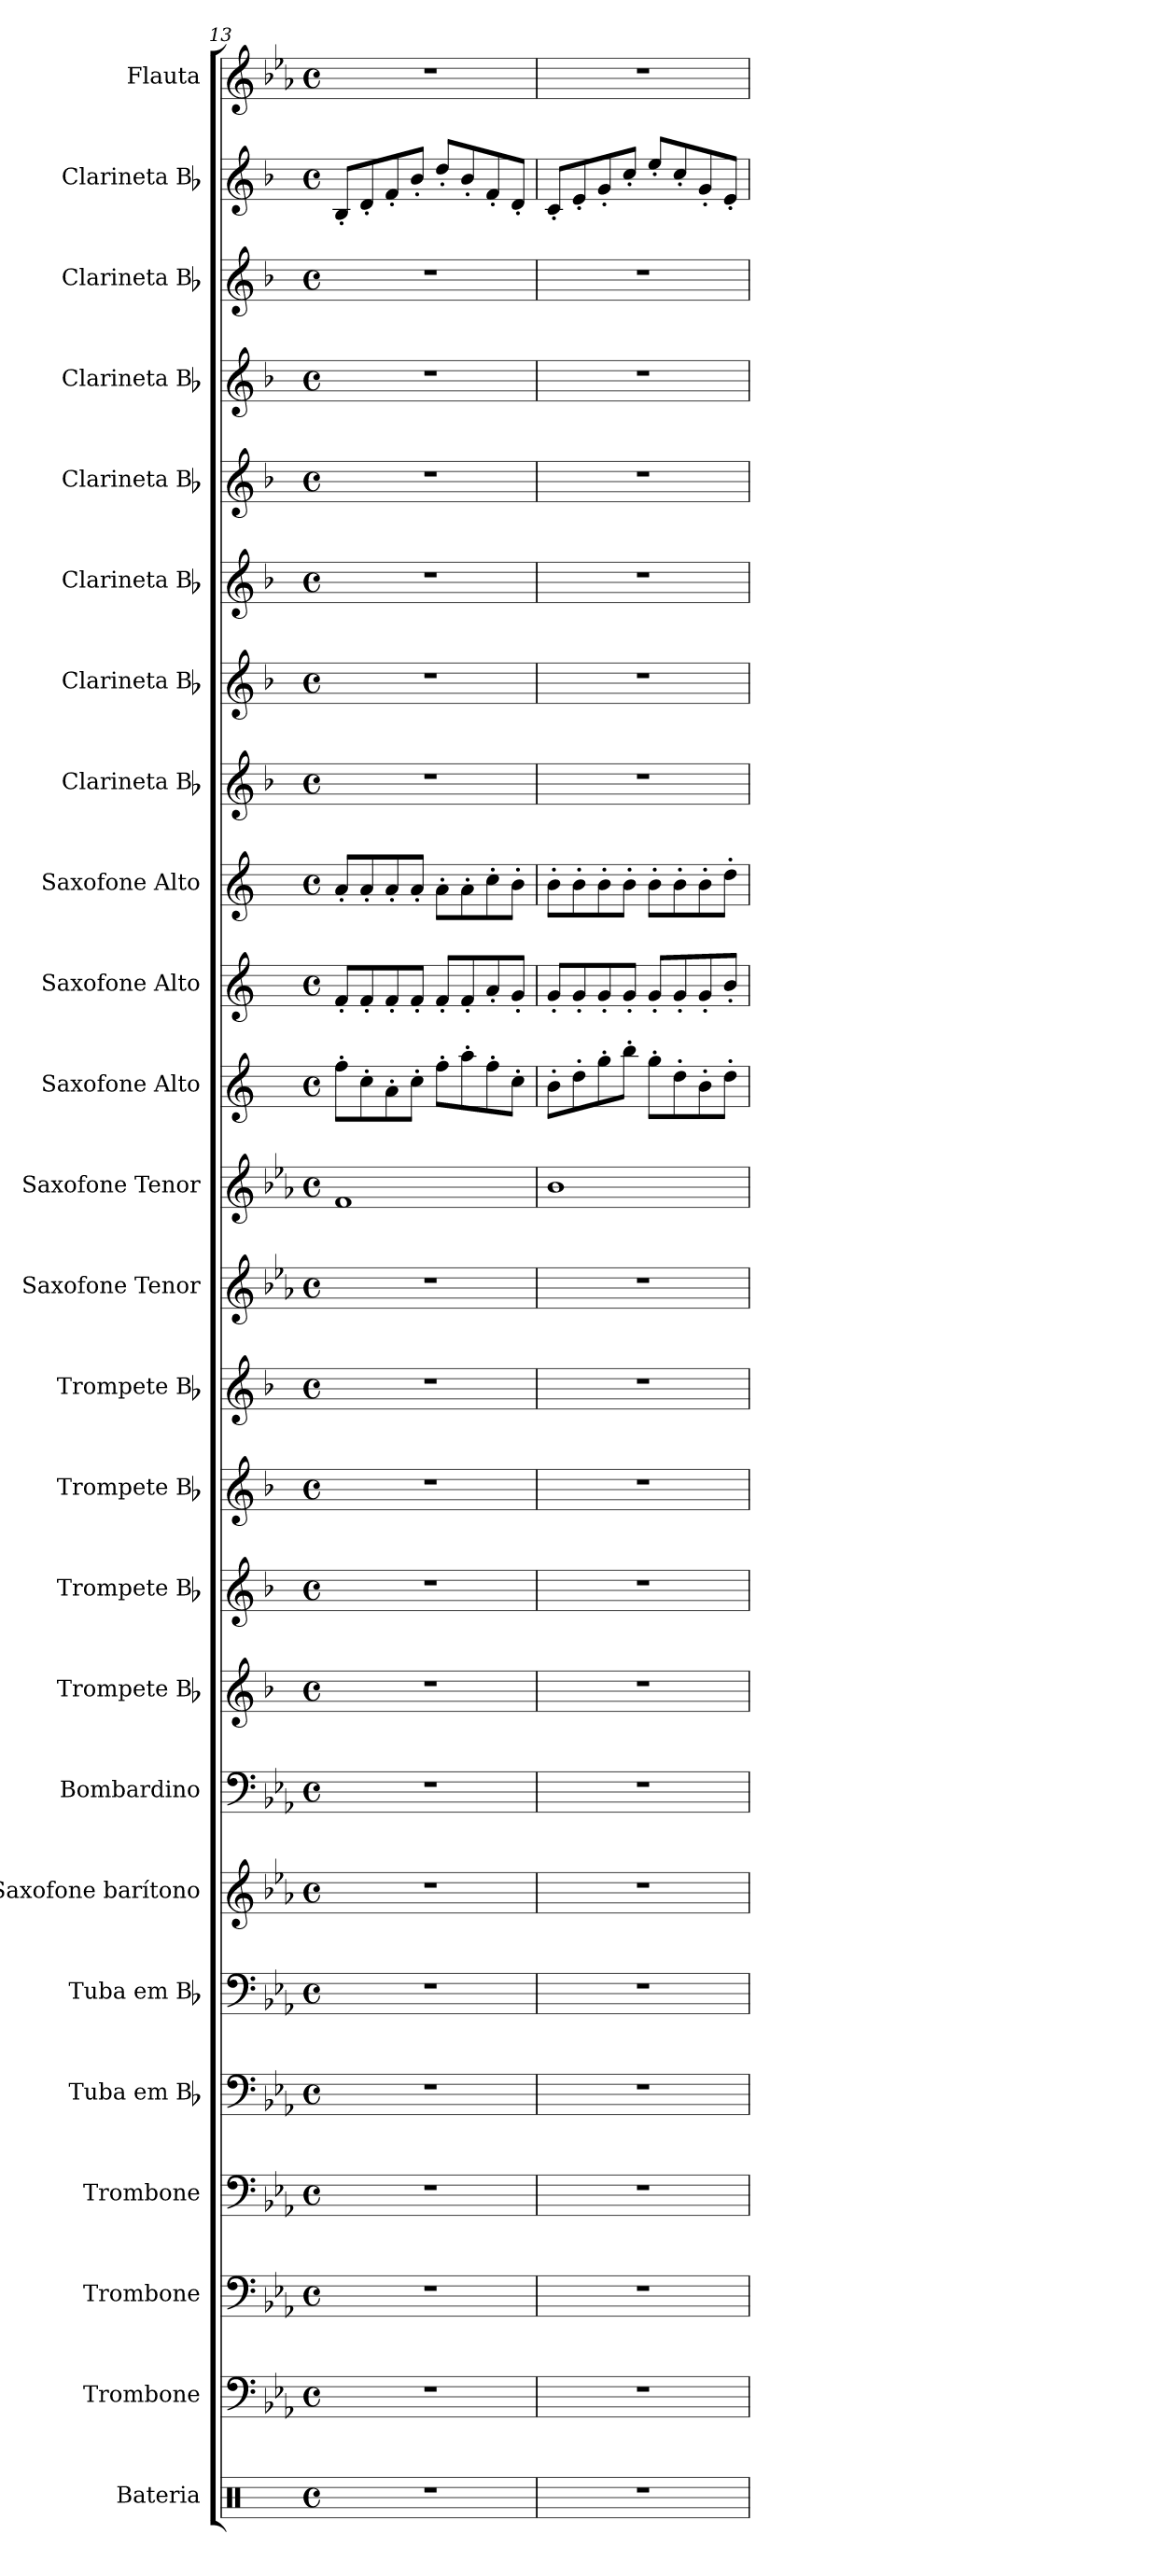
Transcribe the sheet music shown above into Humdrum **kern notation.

**kern	**kern	**kern	**kern	**kern	**kern	**kern	**kern	**kern	**kern	**kern	**kern	**kern	**kern	**kern	**kern	**kern	**kern	**kern	**kern	**kern	**kern	**kern	**kern	**kern
*part25	*part24	*part23	*part22	*part21	*part20	*part19	*part18	*part17	*part16	*part15	*part14	*part13	*part12	*part11	*part10	*part9	*part8	*part7	*part6	*part5	*part4	*part3	*part2	*part1
*staff25	*staff24	*staff23	*staff22	*staff21	*staff20	*staff19	*staff18	*staff17	*staff16	*staff15	*staff14	*staff13	*staff12	*staff11	*staff10	*staff9	*staff8	*staff7	*staff6	*staff5	*staff4	*staff3	*staff2	*staff1
*I"Bateria	*I"Trombone	*I"Trombone	*I"Trombone	*I"Tuba em Bb	*I"Tuba em Bb	*I"Saxofone barítono	*I"Bombardino	*I"Trompete Bb	*I"Trompete Bb	*I"Trompete Bb	*I"Trompete Bb	*I"Saxofone Tenor	*I"Saxofone Tenor	*I"Saxofone Alto	*I"Saxofone Alto	*I"Saxofone Alto	*I"Clarineta Bb	*I"Clarineta Bb	*I"Clarineta Bb	*I"Clarineta Bb	*I"Clarineta Bb	*I"Clarineta Bb	*I"Clarineta Bb	*I"Flauta
*I'Bat.	*I'Tbn.	*I'Tbn.	*I'Tbn.	*I'Tu. Bb	*I'Tu. Bb	*	*I'Bomb.	*I'Tpt. Bb	*I'Tpt. Bb	*I'Tpt. Bb	*I'Tpt. Bb	*I'Sax. Tn.	*I'Sax. Tn.	*	*	*	*I'Cl. Bb	*I'Cl. Bb	*I'Cl. Bb	*I'Cl. Bb	*I'Cl. Bb	*I'Cl. Bb	*I'Cl. Bb	*I'Fl.
!!LO:PB:g=z
*clefX	*clefF4	*clefF4	*clefF4	*clefF4	*clefF4	*clefG2	*clefF4	*clefG2	*clefG2	*clefG2	*clefG2	*clefG2	*clefG2	*clefG2	*clefG2	*clefG2	*clefG2	*clefG2	*clefG2	*clefG2	*clefG2	*clefG2	*clefG2	*clefG2
*	*	*	*	*	*	*ITrd12c21	*	*ITrd1c2	*ITrd1c2	*ITrd1c2	*ITrd1c2	*ITrd8c14	*ITrd8c14	*ITrd5c9	*ITrd5c9	*ITrd5c9	*ITrd1c2	*ITrd1c2	*ITrd1c2	*ITrd1c2	*ITrd1c2	*ITrd1c2	*ITrd1c2	*
*k[]	*k[b-e-a-]	*k[b-e-a-]	*k[b-e-a-]	*k[b-e-a-]	*k[b-e-a-]	*k[b-e-a-]	*k[b-e-a-]	*k[b-e-a-]	*k[b-e-a-]	*k[b-e-a-]	*k[b-e-a-]	*k[b-e-a-]	*k[b-e-a-]	*k[b-e-a-]	*k[b-e-a-]	*k[b-e-a-]	*k[b-e-a-]	*k[b-e-a-]	*k[b-e-a-]	*k[b-e-a-]	*k[b-e-a-]	*k[b-e-a-]	*k[b-e-a-]	*k[b-e-a-]
*M4/4	*M4/4	*M4/4	*M4/4	*M4/4	*M4/4	*M4/4	*M4/4	*M4/4	*M4/4	*M4/4	*M4/4	*M4/4	*M4/4	*M4/4	*M4/4	*M4/4	*M4/4	*M4/4	*M4/4	*M4/4	*M4/4	*M4/4	*M4/4	*M4/4
*met(c)	*met(c)	*met(c)	*met(c)	*met(c)	*met(c)	*met(c)	*met(c)	*met(c)	*met(c)	*met(c)	*met(c)	*met(c)	*met(c)	*met(c)	*met(c)	*met(c)	*met(c)	*met(c)	*met(c)	*met(c)	*met(c)	*met(c)	*met(c)	*met(c)
=13	=13	=13	=13	=13	=13	=13	=13	=13	=13	=13	=13	=13	=13	=13	=13	=13	=13	=13	=13	=13	=13	=13	=13	=13
1r	1r	1r	1r	1r	1r	1r	1r	1r	1r	1r	1r	1r	1F	8a-'\L	8A-'/L	8c'/L	1r	1r	1r	1r	1r	1r	8A-'/L	1r
.	.	.	.	.	.	.	.	.	.	.	.	.	.	8e-'\	8A-'/	8c'/	.	.	.	.	.	.	8c'/	.
.	.	.	.	.	.	.	.	.	.	.	.	.	.	8c'\	8A-'/	8c'/	.	.	.	.	.	.	8e-'/	.
.	.	.	.	.	.	.	.	.	.	.	.	.	.	8e-'\J	8A-'/J	8c'/J	.	.	.	.	.	.	8a-'/J	.
.	.	.	.	.	.	.	.	.	.	.	.	.	.	8a-'\L	8A-'/L	8c'\L	.	.	.	.	.	.	8cc'/L	.
.	.	.	.	.	.	.	.	.	.	.	.	.	.	8cc'\	8A-'/	8c'\	.	.	.	.	.	.	8a-'/	.
.	.	.	.	.	.	.	.	.	.	.	.	.	.	8a-'\	8c'/	8e-'\	.	.	.	.	.	.	8e-'/	.
.	.	.	.	.	.	.	.	.	.	.	.	.	.	8e-'\J	8B-'/J	8d'\J	.	.	.	.	.	.	8c'/J	.
=14	=14	=14	=14	=14	=14	=14	=14	=14	=14	=14	=14	=14	=14	=14	=14	=14	=14	=14	=14	=14	=14	=14	=14	=14
1r	1r	1r	1r	1r	1r	1r	1r	1r	1r	1r	1r	1r	1B-	8d'\L	8B-'/L	8d'\L	1r	1r	1r	1r	1r	1r	8B-'/L	1r
.	.	.	.	.	.	.	.	.	.	.	.	.	.	8f'\	8B-'/	8d'\	.	.	.	.	.	.	8d'/	.
.	.	.	.	.	.	.	.	.	.	.	.	.	.	8b-'\	8B-'/	8d'\	.	.	.	.	.	.	8f'/	.
.	.	.	.	.	.	.	.	.	.	.	.	.	.	8dd'\J	8B-'/J	8d'\J	.	.	.	.	.	.	8b-'/J	.
.	.	.	.	.	.	.	.	.	.	.	.	.	.	8b-'\L	8B-'/L	8d'\L	.	.	.	.	.	.	8dd'/L	.
.	.	.	.	.	.	.	.	.	.	.	.	.	.	8f'\	8B-'/	8d'\	.	.	.	.	.	.	8b-'/	.
.	.	.	.	.	.	.	.	.	.	.	.	.	.	8d'\	8B-'/	8d'\	.	.	.	.	.	.	8f'/	.
.	.	.	.	.	.	.	.	.	.	.	.	.	.	8f'\J	8d'/J	8f'\J	.	.	.	.	.	.	8d'/J	.
=	=	=	=	=	=	=	=	=	=	=	=	=	=	=	=	=	=	=	=	=	=	=	=	=
*-	*-	*-	*-	*-	*-	*-	*-	*-	*-	*-	*-	*-	*-	*-	*-	*-	*-	*-	*-	*-	*-	*-	*-	*-
